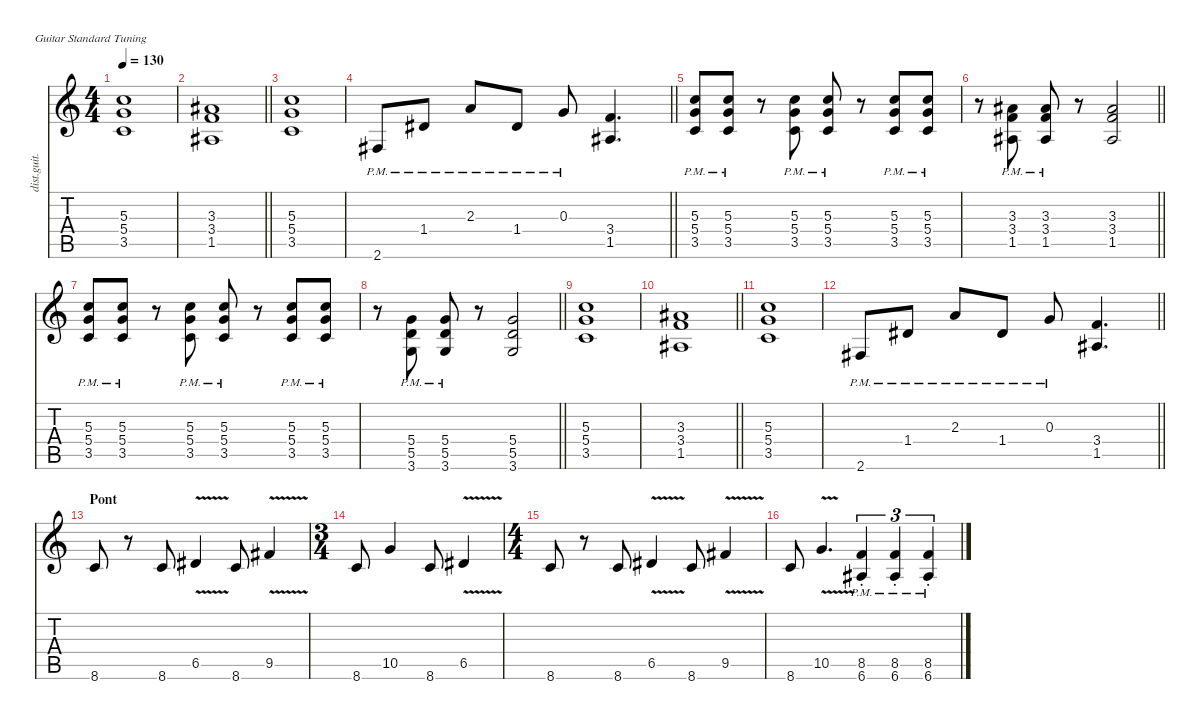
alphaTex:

\defaultSystemsLayout 4
\hideDynamics
\bracketExtendMode nobrackets
\track ("Hichem" "dist.guit.") {instrument distortionguitar}
\staff {score tabs}
\tuning (E4 B3 G3 D3 A2 E2)
\ts (4 4)
\tempo 130
\clef g2
\ks c
(5.3 5.4 3.5).1{dy f beam Up} |
\barLineRight lightlight
(3.3{acc #} 3.4 1.5{acc #}).1{beam Up} |
(5.3 5.4 3.5).1{beam Up} |
\barLineRight lightlight
2.6{pm acc #}.8{beam Up} 1.4{pm acc #}.8{beam Up} 2.3{pm}.8{beam Up} 1.4{pm acc #}.8{beam Up} 0.3{pm}.8{beam Up} (3.4 1.5{acc #}).4{d beam Up} |
(5.3{pm} 5.4{pm} 3.5{pm}).8{beam Up} (5.3{pm} 5.4{pm} 3.5{pm}).8{beam Up} r.8{beam Down} (5.3{pm} 5.4{pm} 3.5{pm}).8{beam Up} (5.3{pm} 5.4{pm} 3.5{pm}).8{beam Up} r.8{beam Down} (5.3{pm} 5.4{pm} 3.5{pm}).8{beam Up} (5.3{pm} 5.4{pm} 3.5{pm}).8{beam Up} |
\barLineRight lightlight
r.8{beam Down} (3.3{acc #} 3.4{pm} 1.5{pm acc #}).8{beam Up} (3.3{acc #} 3.4{pm} 1.5{pm acc #}).8{beam Up} r.8{beam Down} (3.3{acc #} 3.4 1.5{acc #}).2{beam Up} |
(5.3{pm} 5.4{pm} 3.5{pm}).8{beam Up} (5.3{pm} 5.4{pm} 3.5{pm}).8{beam Up} r.8{beam Down} (5.3{pm} 5.4{pm} 3.5{pm}).8{beam Up} (5.3{pm} 5.4{pm} 3.5{pm}).8{beam Up} r.8{beam Down} (5.3{pm} 5.4{pm} 3.5{pm}).8{beam Up} (5.3{pm} 5.4{pm} 3.5{pm}).8{beam Up} |
\barLineRight lightlight
r.8{beam Down} (5.4{pm} 5.5{pm} 3.6).8{beam Up} (5.4{pm} 5.5{pm} 3.6).8{beam Up} r.8{beam Down} (5.4 5.5 3.6).2{beam Up} |
(5.3 5.4 3.5).1{beam Up} |
\barLineRight lightlight
(3.3{acc #} 3.4 1.5{acc #}).1{beam Up} |
(3.5 5.4 5.3).1{beam Up} |
\barLineRight lightlight
2.6{pm acc #}.8{beam Up} 1.4{pm acc #}.8{beam Up} 2.3{pm}.8{beam Up} 1.4{pm acc #}.8{beam Up} 0.3{pm}.8{beam Up} (3.4 1.5{acc #}).4{d beam Up} |
\section ("" "Pont")
8.6.8{beam Up} r.8{beam Down} 8.6.8{beam Up} 6.5{v acc #}.4{beam Up} 8.6.8{beam Up} 9.5{v acc #}.4{beam Up} |
\ts (3 4)
\beaming (8 2 2 2)
8.6.8{beam Up} 10.5.4{beam Up} 8.6.8{beam Up} 6.5{v acc #}.4{beam Up} |
\ts (4 4)
\beaming (8 2 2 2 2)
8.6.8{beam Up} r.8{beam Down} 8.6.8{beam Up} 6.5{v acc #}.4{beam Up} 8.6.8{beam Up} 9.5{v acc #}.4{beam Up} |
8.6.8{beam Up} 10.5{v}.4{d beam Up} (8.5{pm st} 6.6{pm acc #}).4{tu (3 2) beam Up} (8.5{pm st} 6.6{pm acc #}).4{tu (3 2) beam Up} (8.5{pm st} 6.6{pm acc #}).4{tu (3 2) beam Up}
